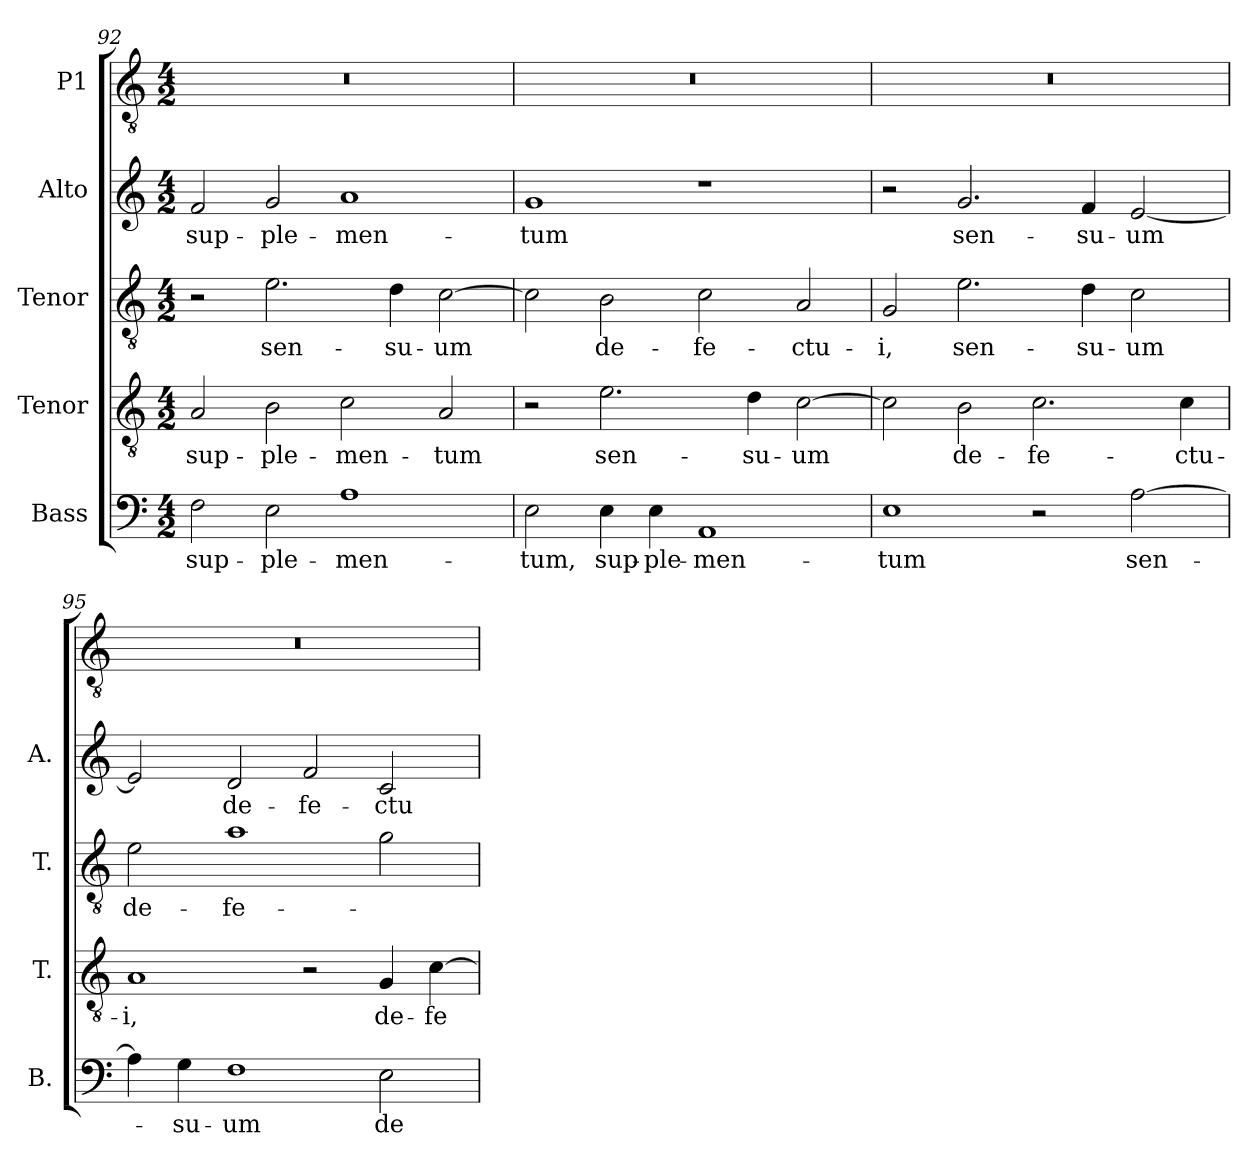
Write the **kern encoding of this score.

**kern	**text	**kern	**text	**kern	**text	**kern	**text	**kern
*part5	*part5	*part4	*part4	*part3	*part3	*part2	*part2	*part1
*staff5	*staff5	*staff4	*staff4	*staff3	*staff3	*staff2	*staff2	*staff1
*I"Bass	*	*I"Tenor	*	*I"Tenor	*	*I"Alto	*	*I"P1
*I'B.	*	*I'T.	*	*I'T.	*	*I'A.	*	*
*clefF4	*	*clefGv2	*	*clefGv2	*	*clefG2	*	*clefGv2
*	*	*ITrd7c12	*	*ITrd7c12	*	*	*	*ITrd7c12
*k[]	*	*k[]	*	*k[]	*	*k[]	*	*k[]
*C:	*	*C:	*	*C:	*	*C:	*	*C:
*M4/2	*	*M4/2	*	*M4/2	*	*M4/2	*	*M4/2
=92	=92	=92	=92	=92	=92	=92	=92	=92
!	!LO:LY:b:color=#000000	!	!	!	!	!	!	!
!	!	!	!LO:LY:b:color=#000000	!	!	!	!	!
!	!	!	!	!	!	!	!LO:LY:b:color=#000000	!LO:N:vis=1
2Fi\	sup-	2AAi/	sup-	2r	.	2fi/	sup-	0r
!	!LO:LY:b:color=#000000	!	!	!	!	!	!	!
!	!	!	!LO:LY:b:color=#000000	!	!	!	!	!
!	!	!	!	!	!LO:LY:b:color=#000000	!	!	!
!	!	!	!	!	!	!	!LO:LY:b:color=#000000	!
2Ei\	-ple-	2BBi\	-ple-	2.Ei\	sen-	2gi/	-ple-	.
!	!LO:LY:b:color=#000000	!	!	!	!	!	!	!
!	!	!	!LO:LY:b:color=#000000	!	!	!	!	!
!	!	!	!	!	!	!	!LO:LY:b:color=#000000	!
1Ai	-men-	2Ci\	-men-	.	.	1ai	-men-	.
!	!	!	!	!	!LO:LY:b:color=#000000	!	!	!
.	.	.	.	4Di\	-su-	.	.	.
!	!	!	!LO:LY:b:color=#000000	!	!	!	!	!
!	!	!	!	!	!LO:LY:b:color=#000000	!	!	!
.	.	2AAi/	-tum	[2Ci\	-um	.	.	.
=93	=93	=93	=93	=93	=93	=93	=93	=93
!	!LO:LY:b:color=#000000	!	!	!	!	!	!	!
!	!	!	!	!	!	!	!LO:LY:b:color=#000000	!LO:N:vis=1
2Ei\	-tum,	2r	.	2Ci\]	.	1gi	-tum	0r
!	!LO:LY:b:color=#000000	!	!	!	!	!	!	!
!	!	!	!LO:LY:b:color=#000000	!	!	!	!	!
!	!	!	!	!	!LO:LY:b:color=#000000	!	!	!
4Ei\	sup-	2.Ei\	sen-	2BBi\	de-	.	.	.
!	!LO:LY:b:color=#000000	!	!	!	!	!	!	!
4Ei\	-ple-	.	.	.	.	.	.	.
!	!LO:LY:b:color=#000000	!	!	!	!	!	!	!
!	!	!	!	!	!LO:LY:b:color=#000000	!	!	!
1AAi	-men-	.	.	2Ci\	-fe-	1r	.	.
!	!	!	!LO:LY:b:color=#000000	!	!	!	!	!
.	.	4Di\	-su-	.	.	.	.	.
!	!	!	!LO:LY:b:color=#000000	!	!	!	!	!
!	!	!	!	!	!LO:LY:b:color=#000000	!	!	!
.	.	[2Ci\	-um	2AAi/	-ctu-	.	.	.
!!LO:PB:g=z
=94	=94	=94	=94	=94	=94	=94	=94	=94
!	!LO:LY:b:color=#000000	!	!	!	!	!	!	!
!	!	!	!	!	!LO:LY:b:color=#000000	!	!	!LO:N:vis=1
1Ei	-tum	2Ci\]	.	2GGi/	-i,	2r	.	0r
!	!	!	!LO:LY:b:color=#000000	!	!	!	!	!
!	!	!	!	!	!LO:LY:b:color=#000000	!	!	!
!	!	!	!	!	!	!	!LO:LY:b:color=#000000	!
.	.	2BBi\	de-	2.Ei\	sen-	2.gi/	sen-	.
!	!	!	!LO:LY:b:color=#000000	!	!	!	!	!
2r	.	2.Ci\	-fe-	.	.	.	.	.
!	!	!	!	!	!LO:LY:b:color=#000000	!	!	!
!	!	!	!	!	!	!	!LO:LY:b:color=#000000	!
.	.	.	.	4Di\	-su-	4fi/	-su-	.
!	!LO:LY:b:color=#000000	!	!	!	!	!	!	!
!	!	!	!	!	!LO:LY:b:color=#000000	!	!	!
!	!	!	!	!	!	!	!LO:LY:b:color=#000000	!
[2Ai\	sen-	.	.	2Ci\	-um	[2ei/	-um	.
!	!	!	!LO:LY:b:color=#000000	!	!	!	!	!
.	.	4Ci\	-ctu-	.	.	.	.	.
=95	=95	=95	=95	=95	=95	=95	=95	=95
!	!	!	!LO:LY:b:color=#000000	!	!	!	!	!
!	!	!	!	!	!LO:LY:b:color=#000000	!	!	!LO:N:vis=1
4Ai\]	.	1AAi	-i,	2Ei\	de-	2ei/]	.	0r
!	!LO:LY:b:color=#000000	!	!	!	!	!	!	!
4Gi\	-su-	.	.	.	.	.	.	.
!	!LO:LY:b:color=#000000	!	!	!	!	!	!	!
!	!	!	!	!	!LO:LY:b:color=#000000	!	!	!
!	!	!	!	!	!	!	!LO:LY:b:color=#000000	!
1Fi	-um	.	.	1Ai	-fe-	2di/	de-	.
!	!	!	!	!	!	!	!LO:LY:b:color=#000000	!
.	.	2r	.	.	.	2fi/	-fe-	.
!	!LO:LY:b:color=#000000	!	!	!	!	!	!	!
!	!	!	!LO:LY:b:color=#000000	!	!	!	!	!
!	!	!	!	!	!	!	!LO:LY:b:color=#000000	!
2Ei\	de-	4GGi/	de-	2Gi\	.	2ci/	-ctu-	.
!	!	!	!LO:LY:b:color=#000000	!	!	!	!	!
.	.	[4Ci\	-fe-	.	.	.	.	.
=	=	=	=	=	=	=	=	=
*-	*-	*-	*-	*-	*-	*-	*-	*-
